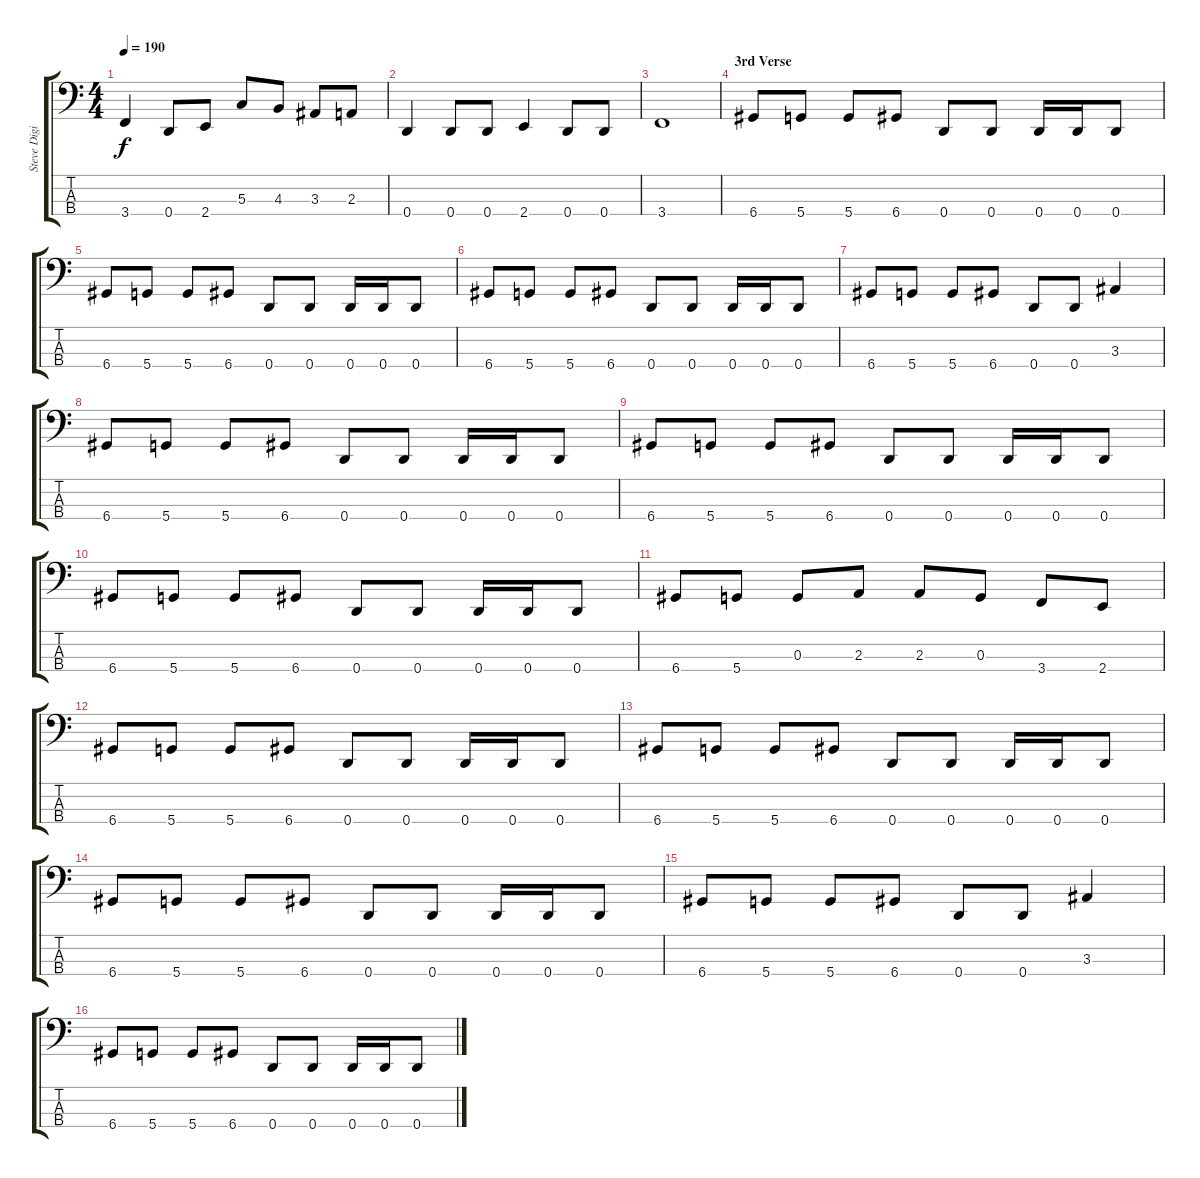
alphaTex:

\track ("Steve Digiorgio - Bass Guitar" "Steve Digi") {instrument fretlessbass}
\staff {score tabs}
\tuning (F2 C2 G1 D1) {hide}
\ts (4 4)
\tempo 190
\clef f4
\ks c
3.4.4{dy f} 0.4.8 2.4.8 5.3.8 4.3.8 3.3.8 2.3.8 |
0.4.4 0.4.8 0.4.8 2.4.4 0.4.8 0.4.8 |
3.4.1 |
\section ("" "3rd Verse")
6.4.8 5.4.8 5.4.8 6.4.8 0.4.8 0.4.8 0.4.16 0.4.16 0.4.8 |
6.4.8 5.4.8 5.4.8 6.4.8 0.4.8 0.4.8 0.4.16 0.4.16 0.4.8 |
6.4.8 5.4.8 5.4.8 6.4.8 0.4.8 0.4.8 0.4.16 0.4.16 0.4.8 |
6.4.8 5.4.8 5.4.8 6.4.8 0.4.8 0.4.8 3.3.4 |
6.4.8 5.4.8 5.4.8 6.4.8 0.4.8 0.4.8 0.4.16 0.4.16 0.4.8 |
6.4.8 5.4.8 5.4.8 6.4.8 0.4.8 0.4.8 0.4.16 0.4.16 0.4.8 |
6.4.8 5.4.8 5.4.8 6.4.8 0.4.8 0.4.8 0.4.16 0.4.16 0.4.8 |
6.4.8 5.4.8 0.3.8 2.3.8 2.3.8 0.3.8 3.4.8 2.4.8 |
6.4.8 5.4.8 5.4.8 6.4.8 0.4.8 0.4.8 0.4.16 0.4.16 0.4.8 |
6.4.8 5.4.8 5.4.8 6.4.8 0.4.8 0.4.8 0.4.16 0.4.16 0.4.8 |
6.4.8 5.4.8 5.4.8 6.4.8 0.4.8 0.4.8 0.4.16 0.4.16 0.4.8 |
6.4.8 5.4.8 5.4.8 6.4.8 0.4.8 0.4.8 3.3.4 |
6.4.8 5.4.8 5.4.8 6.4.8 0.4.8 0.4.8 0.4.16 0.4.16 0.4.8
